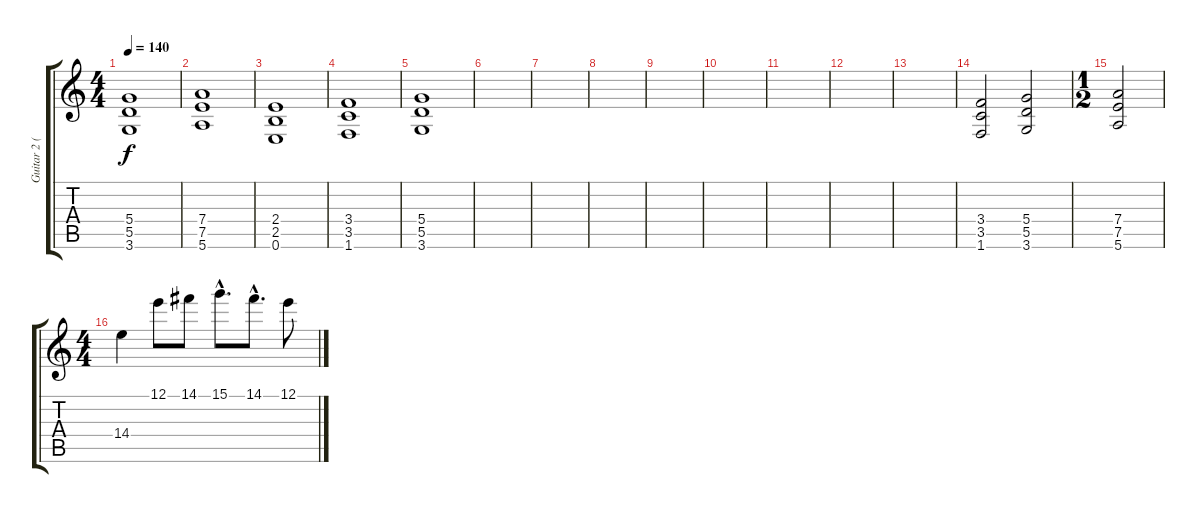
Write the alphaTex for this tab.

\track ("Guitar 2 (solo)" "Guitar 2 (") {instrument overdrivenguitar}
\staff {score tabs}
\tuning (E4 B3 G3 D3 A2 E2) {hide}
\ts (4 4)
\tempo 140
\clef g2
\ks c
(5.4 5.5 3.6).1{dy f} |
(7.4 7.5 5.6).1 |
(2.4 2.5 0.6).1 |
(3.4 3.5 1.6).1 |
(5.4 5.5 3.6).1 |
|
|
|
|
|
|
|
|
(3.4 3.5 1.6).2 (5.4 5.5 3.6).2 |
\ts (1 2)
(7.4 7.5 5.6).2 |
\ts (4 4)
14.4.4 12.1.8 14.1.8 15.1{hac}.8{d} 14.1{hac}.8{d} 12.1.8
